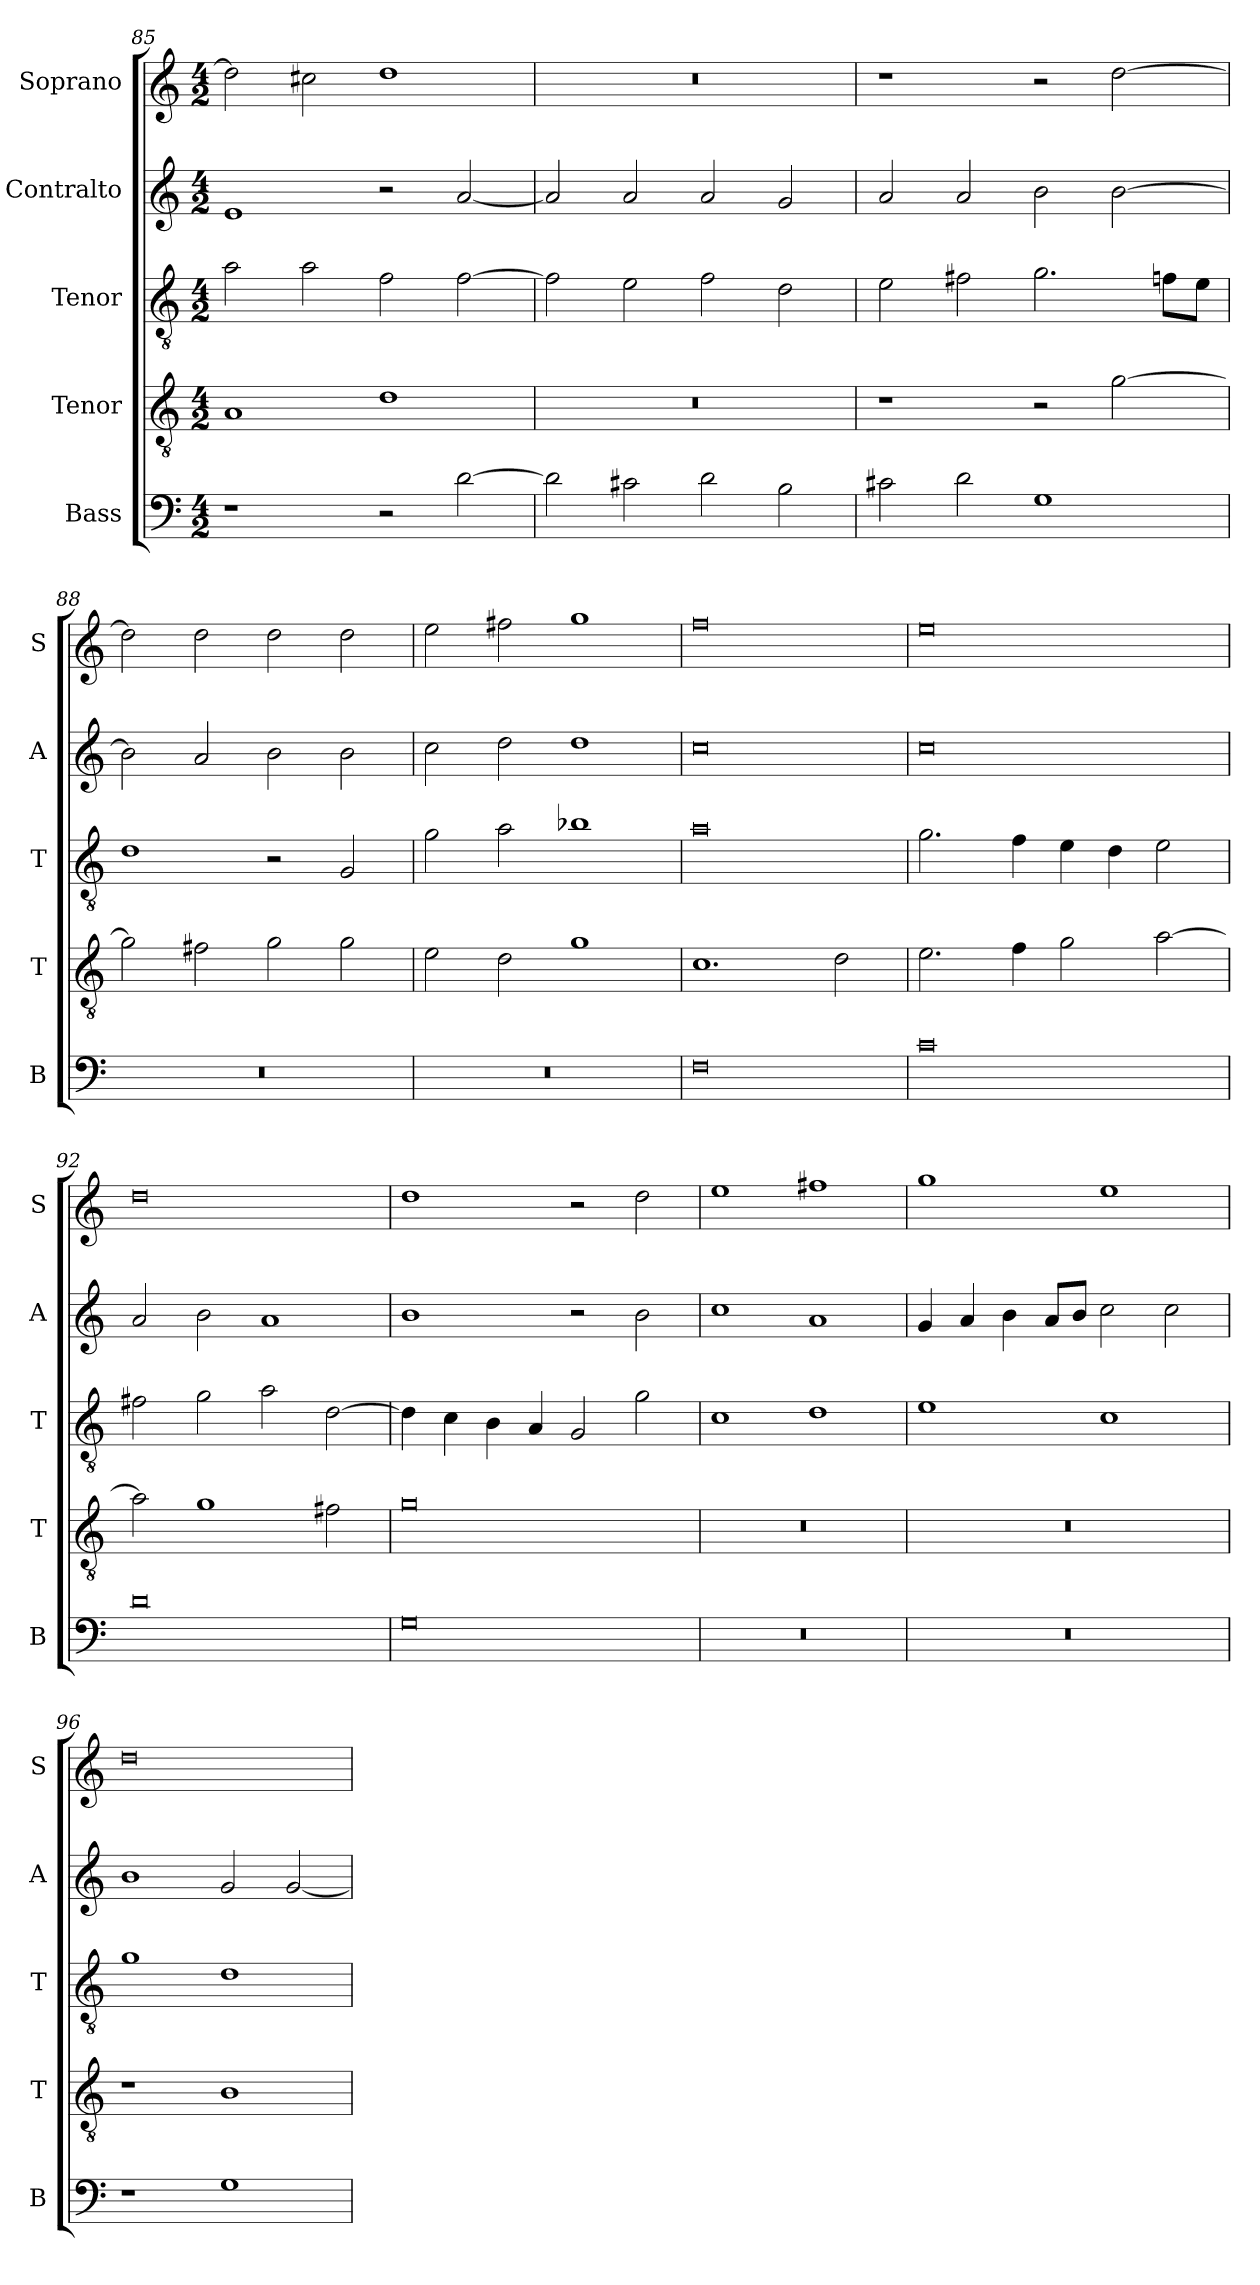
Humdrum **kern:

**kern	**kern	**kern	**kern	**kern
*part5	*part4	*part3	*part2	*part1
*staff5	*staff4	*staff3	*staff2	*staff1
*I"Bass	*I"Tenor	*I"Tenor	*I"Contralto	*I"Soprano
*I'B	*I'T	*I'T	*I'A	*I'S
*clefF4	*clefGv2	*clefGv2	*clefG2	*clefG2
*k[]	*k[]	*k[]	*k[]	*k[]
*G:mix	*G:mix	*G:mix	*G:mix	*G:mix
*M4/2	*M4/2	*M4/2	*M4/2	*M4/2
=85	=85	=85	=85	=85
1r	1A	2a	1e	2dd]
.	.	2a	.	2cc#X
2r	1d	2f	2r	1dd
[2d	.	[2f	[2a	.
=86	=86	=86	=86	=86
2d]	0r	2f]	2a]	0r
2c#X	.	2e	2a	.
2d	.	2f	2a	.
2B	.	2d	2g	.
=87	=87	=87	=87	=87
2c#X	1r	2e	2a	1r
2d	.	2f#X	2a	.
1G	2r	2.g	2b	2r
.	[2g	.	[2b	[2dd
.	.	8fn\L	.	.
.	.	8e\J	.	.
=88	=88	=88	=88	=88
0r	2g]	1d	2b]	2dd]
.	2f#X	.	2a	2dd
.	2g	2r	2b	2dd
.	2g	2G	2b	2dd
=89	=89	=89	=89	=89
0r	2e	2g	2cc	2ee
.	2d	2a	2dd	2ff#X
.	1g	1b-X	1dd	1gg
=90	=90	=90	=90	=90
0F	1.c	0a	0cc	0ff
.	2d	.	.	.
=91	=91	=91	=91	=91
0c	2.e	2.g	0cc	0ee
.	4f	4f	.	.
.	2g	4e	.	.
.	.	4d	.	.
.	[2a	2e	.	.
=92	=92	=92	=92	=92
0d	2a]	2f#X	2a	0dd
.	1g	2g	2b	.
.	.	2a	1a	.
.	2f#X	[2d	.	.
=93	=93	=93	=93	=93
0G	0g	4d]	1b	1dd
.	.	4c	.	.
.	.	4B	.	.
.	.	4A	.	.
.	.	2G	2r	2r
.	.	2g	2b	2dd
=94	=94	=94	=94	=94
0r	0r	1c	1cc	1ee
.	.	1d	1a	1ff#X
=95	=95	=95	=95	=95
0r	0r	1e	4g	1gg
.	.	.	4a	.
.	.	.	4b	.
.	.	.	8a/L	.
.	.	.	8b/J	.
.	.	1c	2cc	1ee
.	.	.	2cc	.
=96	=96	=96	=96	=96
1r	1r	1g	1b	0dd
1G	1B	1d	2g	.
.	.	.	[2g	.
=	=	=	=	=
*-	*-	*-	*-	*-
